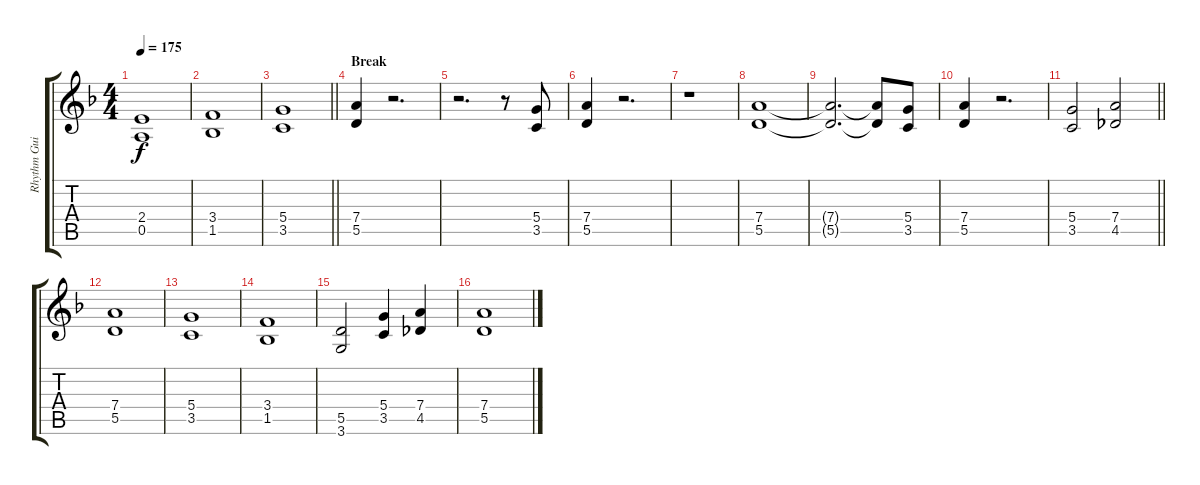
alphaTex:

\track ("Rhythm Guitar 2: Tapani Kangas" "Rhythm Gui") {instrument distortionguitar}
\staff {score tabs}
\tuning (E4 B3 G3 D3 A2 E2) {hide}
\ts (4 4)
\tempo 175
\clef g2
\ks dminor
(2.4 0.5).1{dy f} |
(3.4 1.5).1 |
\barLineRight lightlight
(5.4 3.5).1 |
\section ("" "Break")
(7.4 5.5).4 r.2{d} |
r.2{d} r.8 (5.4 3.5).8 |
(7.4 5.5).4 r.2{d} |
r.1 |
(7.4 5.5).1 |
(7.4{t} 5.5{t}).2{d} (7.4{t} 5.5{t}).8 (5.4 3.5).8 |
(7.4 5.5).4 r.2{d} |
\barLineRight lightlight
(5.4 3.5).2 (7.4 4.5).2 |
(7.4 5.5).1 |
(5.4 3.5).1 |
(3.4 1.5).1 |
(5.5 3.6).2 (5.4 3.5).4 (7.4 4.5).4 |
(7.4 5.5).1
